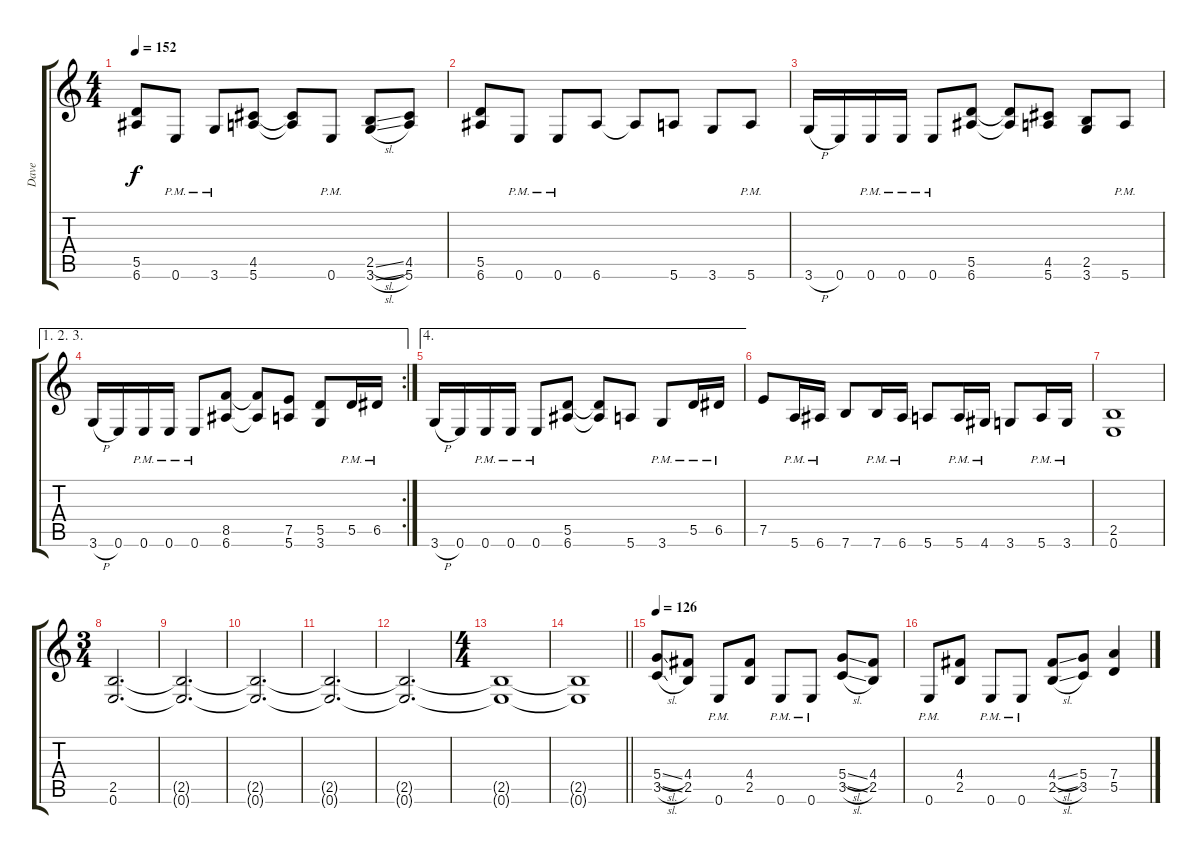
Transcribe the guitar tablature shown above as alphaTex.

\track ("Dave" "Dave") {instrument overdrivenguitar}
\staff {score tabs}
\tuning (E4 B3 G3 D3 A2 E2) {hide}
\ts (4 4)
\tempo 152
\clef g2
\ks c
(5.5 6.6).8{dy f} 0.6{pm}.8 3.6{pm}.8 (4.5 5.6).8 (4.5{t} 5.6{t}).8 0.6{pm}.8 (2.5{sl} 3.6{sl}).8 (4.5 5.6).8 |
(5.5 6.6).8 0.6{pm}.8 0.6{pm}.8 6.6.8 6.6{t}.8 5.6.8 3.6.8 5.6{pm}.8 |
3.6{h}.16 0.6.16 0.6{pm}.16 0.6{pm}.16 0.6{pm}.8 (5.5 6.6).8 (5.5{t} 6.6{t}).8 (4.5 5.6).8 (2.5 3.6).8 5.6{pm}.8 |
\ae (1 2 3)
\rc 2
3.6{h}.16 0.6.16 0.6{pm}.16 0.6{pm}.16 0.6{pm}.8 (8.5 6.6).8 (8.5{t} 6.6{t}).8 (7.5 5.6).8 (5.5 3.6).8 5.5{pm}.16 6.5{pm}.16 |
\ae 4
3.6{h}.16 0.6.16 0.6{pm}.16 0.6{pm}.16 0.6{pm}.8 (5.5 6.6).8 (5.5{t} 6.6{t}).8 5.6.8 3.6{pm}.8 5.5{pm}.16 6.5{pm}.16 |
7.5.8 5.6{pm}.16 6.6{pm}.16 7.6.8 7.6{pm}.16 6.6{pm}.16 5.6.8 5.6{pm}.16 4.6{pm}.16 3.6.8 5.6{pm}.16 3.6{pm}.16 |
(2.5 0.6).1 |
\ts (3 4)
(2.5 0.6).2{d} |
(2.5{t} 0.6{t}).2{d} |
(2.5{t} 0.6{t}).2{d} |
(2.5{t} 0.6{t}).2{d} |
(2.5{t} 0.6{t}).2{d} |
\ts (4 4)
(2.5{t} 0.6{t}).1 |
\barLineRight lightlight
(2.5{t} 0.6{t}).1 |
\tempo 126
(5.4{sl} 3.5{sl}).8 (4.4 2.5).8 0.6{pm}.8 (4.4 2.5).8 0.6{pm}.8 0.6{pm}.8 (5.4{sl} 3.5{sl}).8 (4.4 2.5).8 |
0.6{pm}.8 (4.4 2.5).8 0.6{pm}.8 0.6{pm}.8 (4.4{sl} 2.5{sl}).8 (5.4 3.5).8 (7.4 5.5).4
